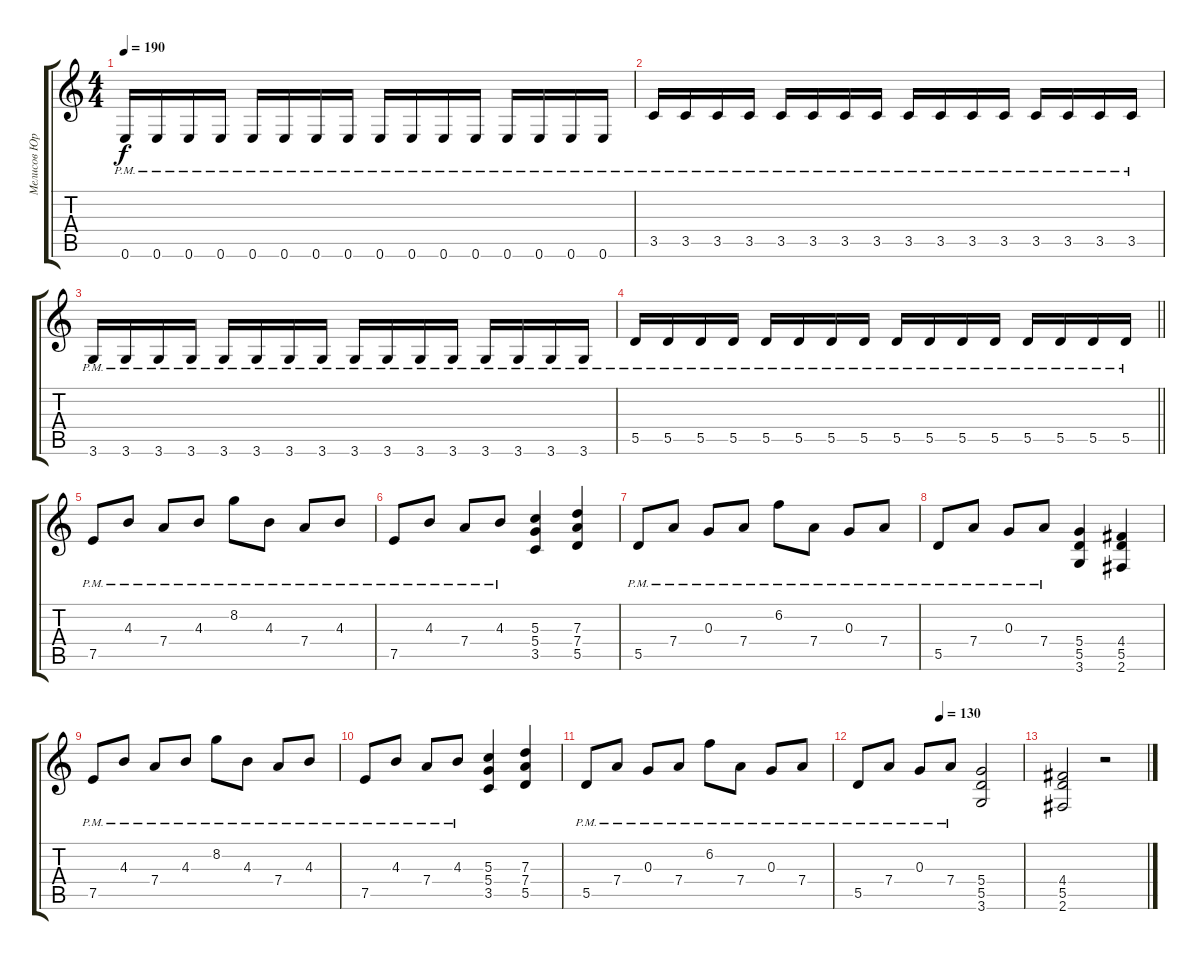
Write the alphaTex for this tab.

\track ("Мелисов Юрий" "Мелисов Юр") {instrument distortionguitar}
\staff {score tabs}
\tuning (E4 B3 G3 D3 A2 E2) {hide}
\ts (4 4)
\tempo 190
\clef g2
\ks c
0.6{pm}.16{dy f} 0.6{pm}.16 0.6{pm}.16 0.6{pm}.16 0.6{pm}.16 0.6{pm}.16 0.6{pm}.16 0.6{pm}.16 0.6{pm}.16 0.6{pm}.16 0.6{pm}.16 0.6{pm}.16 0.6{pm}.16 0.6{pm}.16 0.6{pm}.16 0.6{pm}.16 |
3.5{pm}.16 3.5{pm}.16 3.5{pm}.16 3.5{pm}.16 3.5{pm}.16 3.5{pm}.16 3.5{pm}.16 3.5{pm}.16 3.5{pm}.16 3.5{pm}.16 3.5{pm}.16 3.5{pm}.16 3.5{pm}.16 3.5{pm}.16 3.5{pm}.16 3.5{pm}.16 |
3.6{pm}.16 3.6{pm}.16 3.6{pm}.16 3.6{pm}.16 3.6{pm}.16 3.6{pm}.16 3.6{pm}.16 3.6{pm}.16 3.6{pm}.16 3.6{pm}.16 3.6{pm}.16 3.6{pm}.16 3.6{pm}.16 3.6{pm}.16 3.6{pm}.16 3.6{pm}.16 |
\barLineRight lightlight
5.5{pm}.16 5.5{pm}.16 5.5{pm}.16 5.5{pm}.16 5.5{pm}.16 5.5{pm}.16 5.5{pm}.16 5.5{pm}.16 5.5{pm}.16 5.5{pm}.16 5.5{pm}.16 5.5{pm}.16 5.5{pm}.16 5.5{pm}.16 5.5{pm}.16 5.5{pm}.16 |
7.5{pm}.8 4.3{pm}.8 7.4{pm}.8 4.3{pm}.8 8.2{pm}.8 4.3{pm}.8 7.4{pm}.8 4.3{pm}.8 |
7.5{pm}.8 4.3{pm}.8 7.4{pm}.8 4.3{pm}.8 (5.3 5.4 3.5).4 (7.3 7.4 5.5).4 |
5.5{pm}.8 7.4{pm}.8 0.3{pm}.8 7.4{pm}.8 6.2{pm}.8 7.4{pm}.8 0.3{pm}.8 7.4{pm}.8 |
5.5{pm}.8 7.4{pm}.8 0.3{pm}.8 7.4{pm}.8 (5.4 5.5 3.6).4 (4.4 5.5 2.6).4 |
7.5{pm}.8 4.3{pm}.8 7.4{pm}.8 4.3{pm}.8 8.2{pm}.8 4.3{pm}.8 7.4{pm}.8 4.3{pm}.8 |
7.5{pm}.8 4.3{pm}.8 7.4{pm}.8 4.3{pm}.8 (5.3 5.4 3.5).4 (7.3 7.4 5.5).4 |
5.5{pm}.8 7.4{pm}.8 0.3{pm}.8 7.4{pm}.8 6.2{pm}.8 7.4{pm}.8 0.3{pm}.8 7.4{pm}.8 |
\tempo (130 0.5)
5.5{pm}.8 7.4{pm}.8 0.3{pm}.8 7.4{pm}.8 (5.4 5.5 3.6).2 |
(4.4 5.5 2.6).2 r.2
